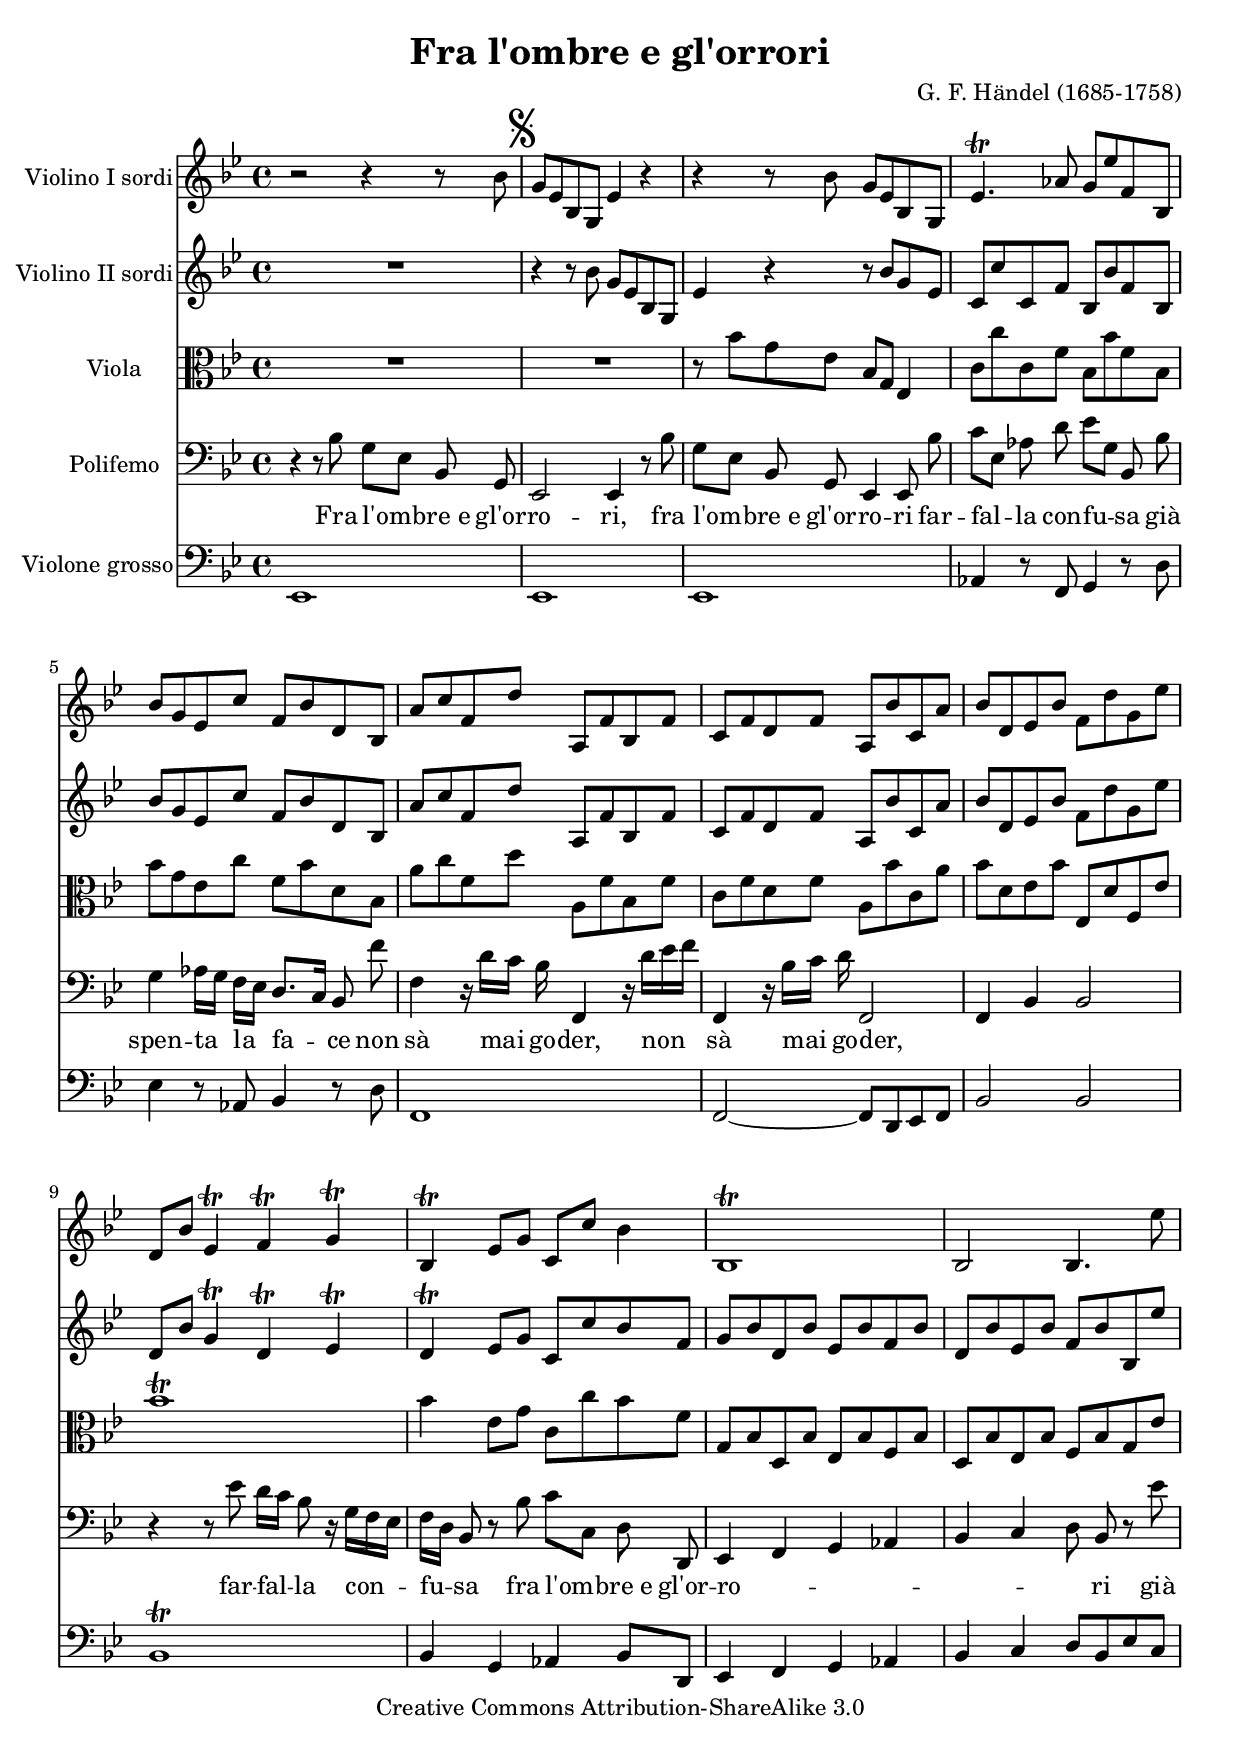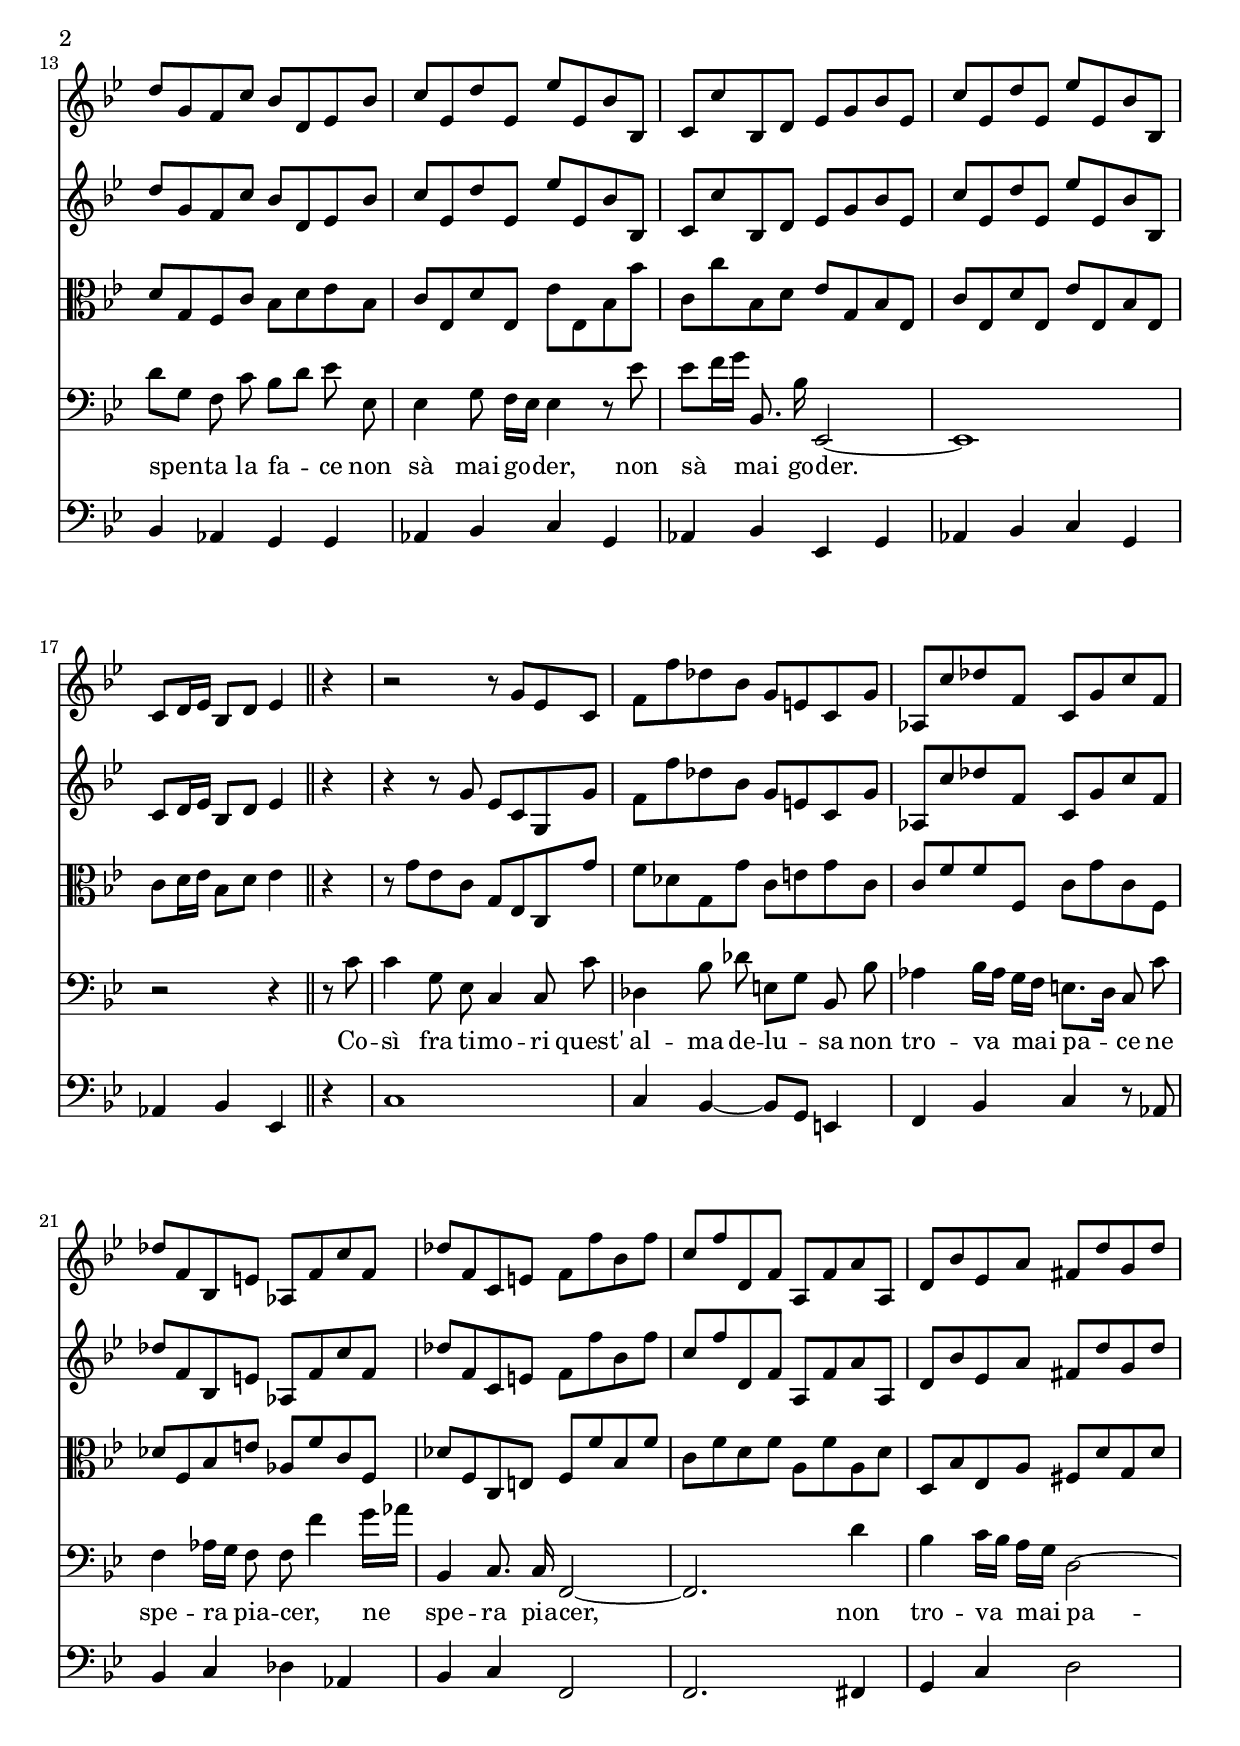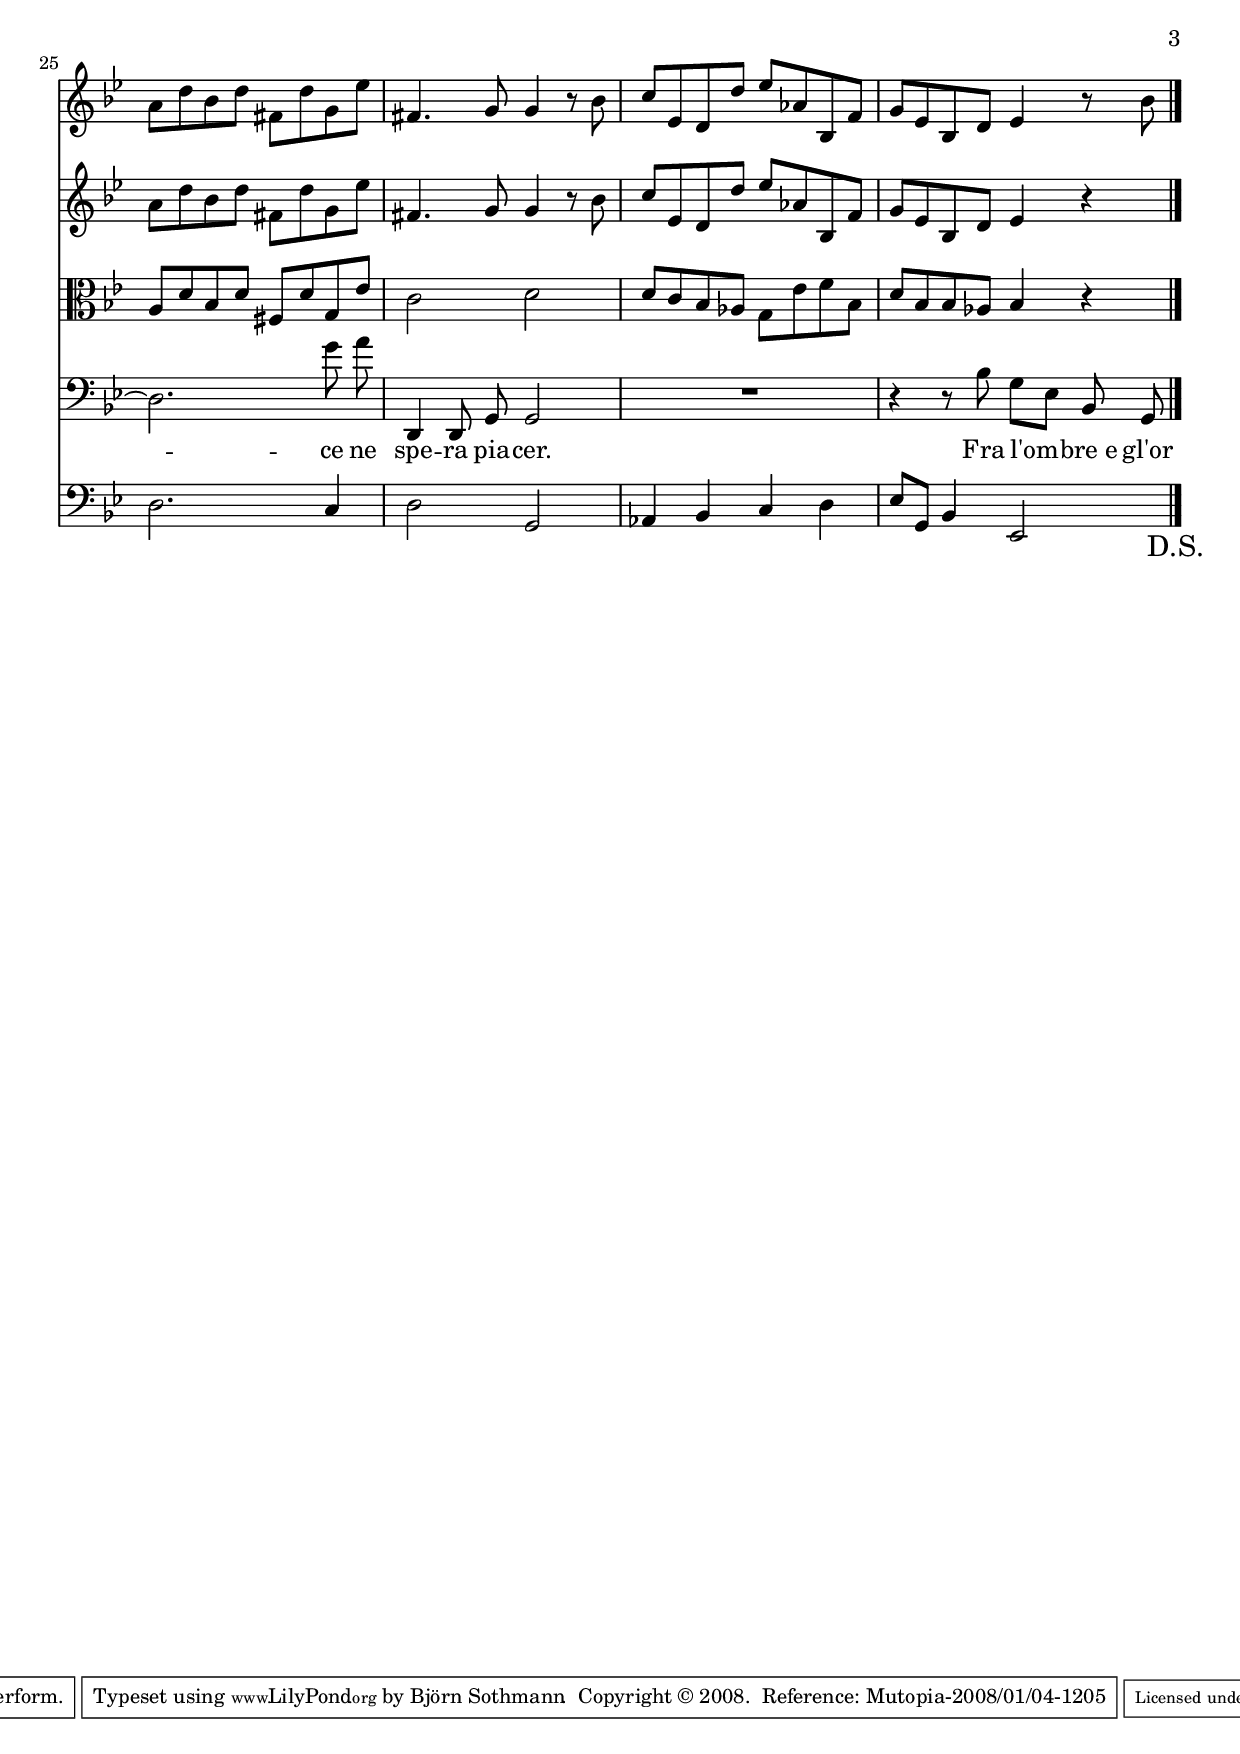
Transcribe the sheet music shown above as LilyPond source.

% Created on Sun Dec 30 15:54:08 CET 2007
\version "2.10.33"

\header {
	title = "Fra l'ombre e gl'orrori"
	composer = "G. F. Händel (1685-1758)"
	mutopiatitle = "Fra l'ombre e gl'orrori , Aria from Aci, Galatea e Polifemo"
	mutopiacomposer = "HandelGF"
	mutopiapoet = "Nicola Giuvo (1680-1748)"
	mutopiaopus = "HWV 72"
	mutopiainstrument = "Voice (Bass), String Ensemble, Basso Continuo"
	date = "1708"
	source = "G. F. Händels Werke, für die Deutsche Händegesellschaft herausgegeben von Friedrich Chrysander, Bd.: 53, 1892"
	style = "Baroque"
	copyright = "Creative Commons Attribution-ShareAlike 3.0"
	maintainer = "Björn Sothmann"
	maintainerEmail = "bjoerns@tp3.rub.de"
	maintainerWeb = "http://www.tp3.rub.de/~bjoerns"
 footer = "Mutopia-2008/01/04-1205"
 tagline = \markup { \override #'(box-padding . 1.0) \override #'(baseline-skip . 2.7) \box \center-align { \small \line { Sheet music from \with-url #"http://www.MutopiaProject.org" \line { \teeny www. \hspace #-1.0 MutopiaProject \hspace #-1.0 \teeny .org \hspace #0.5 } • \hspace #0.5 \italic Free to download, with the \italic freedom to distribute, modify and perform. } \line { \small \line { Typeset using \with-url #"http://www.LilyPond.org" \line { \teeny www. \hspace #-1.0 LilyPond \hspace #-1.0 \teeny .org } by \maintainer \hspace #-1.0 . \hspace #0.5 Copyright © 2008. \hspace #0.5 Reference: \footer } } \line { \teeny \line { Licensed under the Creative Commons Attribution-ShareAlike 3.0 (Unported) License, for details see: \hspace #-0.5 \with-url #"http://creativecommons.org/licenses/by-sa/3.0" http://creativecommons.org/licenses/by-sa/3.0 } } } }
}

\include "deutsch.ly"

verse= \lyricmode {
Fra l'om -- bre_e gl'or -- ro -- ri, fra l'om -- bre_e gl'or -- ro -- ri far -- fal -- la con -- fu -- sa già spen -- ta la fa -- ce non sà mai go -- der, non sà mai go -- der, far -- fal -- la con -- fu -- sa fra l'om -- bre_e gl'or -- ro -- ri già spen -- ta la fa -- ce non sà mai go -- der, non sà mai go -- der.
Co -- sì fra ti -- mo -- ri quest' al -- ma de -- lu -- sa non tro -- va mai pa -- ce ne spe -- ra pia -- cer, ne spe -- ra pia -- cer, non tro -- va mai pa -- ce ne spe -- ra pia -- cer.
Fra l'om -- bre_e gl'or
}
 

staffViolin = \new Staff  {
	\time 4/4
	\override Score.MetronomeMark #'stencil = ##f
	\tempo 4 = 40
	\set Staff.instrumentName="Violino I sordi"
	\set Staff.midiInstrument="violin"
	\key b \major
	\clef treble
	\relative c'' {
		r2 r4 r8 b \mark \markup { \musicglyph #"scripts.segno" } |
		g es b g es'4 r |
		r r8 b'8 g es b g |
		es'4.\trill as8 g es' f, b, |
		b' g es c' f, b d, b |
		a' c f, d' a, f' b, f' |
		c f d f a, b' c, a' |
		b d, es b' f d' g, es' |
		d, b' es,4\trill f\trill g\trill |
		b,4\trill es8 g c, c' b4 |
		b,1\trill |
		b2 b4. es'8 |
		d g, f c' b d, es b' |
		c es, d' es, es' es, b' b, |
		c c' b, d es g b es, |
		c' es, d' es, es' es, b' b, |
		c d16 es b8 d es4 \bar "||" r4 |
		r2 r8 g es c |
		f f' des b g e c g' |
		as, c' des f, c g' c f, |
		des' f, b, e as, f' c' f, |
		des' f, c e f f' b, f' |
		c f d, f a, f' a a, |
		d b' es, a fis d' g, d' |
		a d b d fis, d' g, es' |
		fis,4. g8 g4 r8 b |
		c es, d d' es as, b, f' |
		g es b d es4 r8 b' \override Score.RehearsalMark #'direction = #DOWN \once \override Score.RehearsalMark #'break-visibility =
		#begin-of-line-invisible \mark \markup { "D.S." } |
		\bar "|."
	}

}
staffViolinII = \new Staff  {
	\set Staff.instrumentName="Violino II sordi"
	\set Staff.midiInstrument="violin"
	\key b \major
	\clef treble
	\relative c'' {
		R1 |
		r4 r8 b g es b g |
		es'4 r r8 b' g es |
		c c' c, f b, b' f b, |
		b' g es c' f, b d, b |
		a' c f, d' a, f' b, f' |
		c f d f a, b' c, a' |
		b d, es b' f d' g, es' |
		d, b' g4\trill d\trill es\trill |
		d\trill es8 g c, c' b f |
		g b d, b' es, b' f b |
		d, b' es, b' f b b, es' |
		d g, f c' b d, es b' |
		c es, d' es, es' es, b' b, |
		c c' b, d es g b es, |
		c' es, d' es, es' es, b' b, |
		c d16 es b8 d es4 \bar "||" r4 |
		r r8 g es c g g' |
		f f' des b g e c g' |
		as, c' des f, c g' c f, |
		des' f, b, e as, f' c' f, |
		des' f, c e f f' b, f' |
		c f d, f a, f' a a, |
		d b' es, a fis d' g, d' |
		a d b d fis, d' g, es' |
		fis,4. g8 g4 r8 b |
		c es, d d' es as, b, f' |
		g es b d es4 r4 |
	\bar "|."
	}

}
staffViola = \new Staff  {
	\set Staff.instrumentName="Viola"
	\set Staff.midiInstrument="viola"
	\key b \major
	\clef alto
	\relative c'' {
		R1*2 |
		r8 b g es b g es4 |
		c'8 c' c, f b, b' f b, |
		b' g es c' f, b d, b |
		a' c f, d' a, f' b, f' |
		c f d f a, b' c, a' |
		b d, es b' es,, d' f, es' |
		b'1\trill |
		b4 es,8 g c, c' b f |
		g, b d, b' es, b' f b |
		d, b' es, b' f b g es' |
		d g, f c' b d es b |
		c es, d' es, es' es, b' b' |
		c, c' b, d es g, b es, |
		c' es, d' es, es' es, b' es, |
		c' d16 es b8 d es4 \bar "||" r4 |
		r8 g es c g es c g'' |
		f des g, g' c, e g c, |
		c f f f, c' g' c, f, |
		des' f, b e as, f' c f, |
		des' f, c e f f' b, f' |
		c f d f a, f' a, d |
		d, b' es, a fis d' g, d' |
		a d b d fis, d' g, es' |
		c2 d |
		d8 c b as g es' f b, |
		d b b as b4 r |
	\bar "|."
	}

}
staffBass = \new Staff  {
	\set Staff.instrumentName="Polifemo"
	\set Staff.midiInstrument="oboe"
	\key b \major
	\clef bass
	\relative c' { 	
		\context Voice = "melodyBas" {
			\dynamicUp
			\autoBeamOff
			r4 r8 b g[ es] b g |
			es2 es4 r8 b'' |
			g[ es] b g es4 es8 b'' |
			c[ es,] as d es[ g,] b, b' |
			g4 as16[ g] f[ es] d8.[ c16] b8 f'' |
			f,4 r16 d'[c] b f,4 r16 d''[ es f] |
			f,,4 r16 b'[ c] d f,,2\melisma |
			f4 b b2\melismaEnd |
			r4 r8 es' d16[ c] b8 r16 g[ f es] |
			f[ d] b8 r b' c[c,] d d, |
			es4\melisma f g as |
			b c d8\melismaEnd b r es' |
			d[ g,]f c' b[ d] es es, |
			es4 g8 f16[ es] es4 r8 es' |
			es[ f16 g] b,,8. b'16 es,,2~ |
			es1 |
			r2 r4 \bar "||" r8 c'' |
			c4 g8 es c4 c8 c' |
			des,4 b'8 des e,[ g] b, b' |
			as4 b16[ as] g[ f] e8.[ d16] c8 c' |
			f,4 as16[ g] f8 f\melisma f'4\melismaEnd g16[ as] |
			b,,4 c8. c16 f,2~ |
			f2. d''4 |
			b c16[ b] a[ g] d2~ |
			d2. g'8 a |
			d,,,4 d8 g g2 |
			R1 |
			r4 r8 b' g[ es] b g |
		}

	\bar "|."
	}

}
staffCello = \new Staff  {
	\set Staff.instrumentName="Violone grosso"
	\set Staff.midiInstrument="cello"
	\key b \major
	\clef bass
	\relative c, {
		es1 |
		es |
		es |
		as4 r8 f g4 r8 d' |
		es4 r8 as, b4 r8 d |
		f,1 |
		f2~ f8 d es f |
		b2 b |
		b1\trill |
		b4 g as b8 d, |
		es4 f g as |
		b c d8 b es c |
		b4 as g g |
		as b c g |
		as b es, g |
		as b c g |
		as b es, \bar "||" r |
		c'1 |
		c4 b~ b8 g e4 |
		f b c r8 as |
		b4 c des as |
		b c f,2 |
		f2. fis4 |
		g4 c d2 |
		d2. c4 |
		d2 g, |
		as4 b c d |
		es8 g, b4 es,2 |
	\bar "|."
	}

}


\score {
	<<
		\staffViolin
		\staffViolinII
		\staffViola
		\staffBass
		\context Lyrics = "lmelodyBas" \lyricmode  { \lyricsto "melodyBas" \verse }
		
		\staffCello
	>>
	
	\midi {
	}

	\layout  {
		indent = 20
	}
}

\paper {
}

